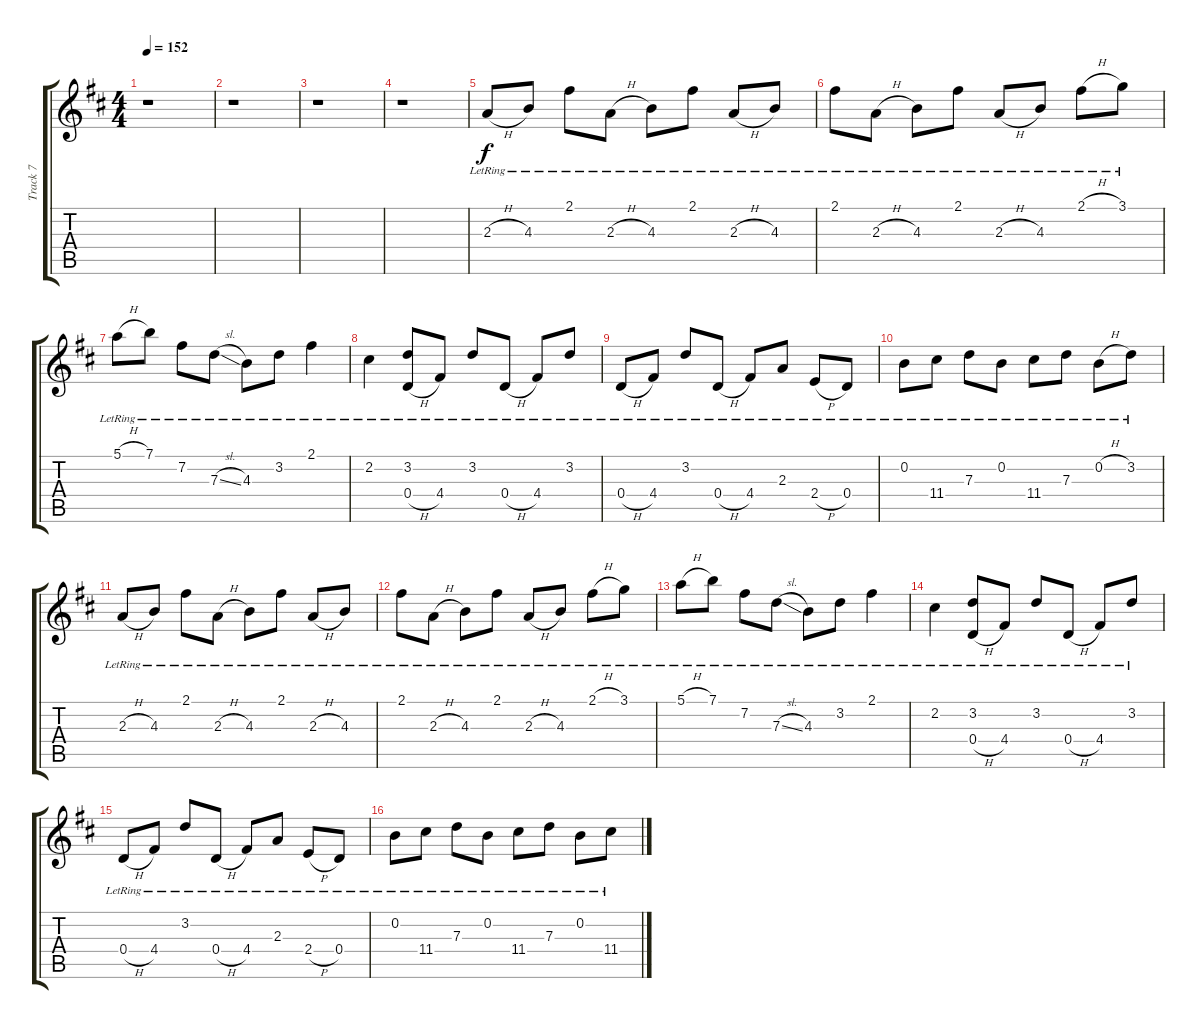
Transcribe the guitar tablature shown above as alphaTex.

\track ("Track 7" "Track 7") {instrument electricguitarjazz}
\staff {score tabs}
\tuning (E4 B3 G3 D3 A2 D2) {hide}
\ts (4 4)
\tempo 152
\clef g2
\ks d
r.1{dy f} |
r.1 |
r.1 |
r.1 |
2.3{h lr}.8 4.3{lr}.8 2.1{lr}.8 2.3{h lr}.8 4.3{lr}.8 2.1{lr}.8 2.3{h lr}.8 4.3{lr}.8 |
2.1{lr}.8 2.3{h lr}.8 4.3{lr}.8 2.1{lr}.8 2.3{h lr}.8 4.3{lr}.8 2.1{h lr}.8 3.1{lr}.8 |
5.1{h lr}.8 7.1{lr}.8 7.2{lr}.8 7.3{sl lr}.8 4.3{lr}.8 3.2{lr}.8 2.1{lr}.4 |
2.2{lr}.4 (3.2{lr} 0.4{h lr}).8 4.4{lr}.8 3.2{lr}.8 0.4{h lr}.8 4.4{lr}.8 3.2{lr}.8 |
0.4{h lr}.8 4.4{lr}.8 3.2{lr}.8 0.4{h lr}.8 4.4{lr}.8 2.3{lr}.8 2.4{h lr}.8 0.4{lr}.8 |
0.2{lr}.8 11.4{lr}.8 7.3{lr}.8 0.2{lr}.8 11.4{lr}.8 7.3{lr}.8 0.2{h lr}.8 3.2{lr}.8 |
2.3{h lr}.8 4.3{lr}.8 2.1{lr}.8 2.3{h lr}.8 4.3{lr}.8 2.1{lr}.8 2.3{h lr}.8 4.3{lr}.8 |
2.1{lr}.8 2.3{h lr}.8 4.3{lr}.8 2.1{lr}.8 2.3{h lr}.8 4.3{lr}.8 2.1{h lr}.8 3.1{lr}.8 |
5.1{h lr}.8 7.1{lr}.8 7.2{lr}.8 7.3{sl lr}.8 4.3{lr}.8 3.2{lr}.8 2.1{lr}.4 |
2.2{lr}.4 (3.2{lr} 0.4{h lr}).8 4.4{lr}.8 3.2{lr}.8 0.4{h lr}.8 4.4{lr}.8 3.2{lr}.8 |
0.4{h lr}.8 4.4{lr}.8 3.2{lr}.8 0.4{h lr}.8 4.4{lr}.8 2.3{lr}.8 2.4{h lr}.8 0.4{lr}.8 |
0.2{lr}.8 11.4{lr}.8 7.3{lr}.8 0.2{lr}.8 11.4{lr}.8 7.3{lr}.8 0.2{lr}.8 11.4{lr}.8
